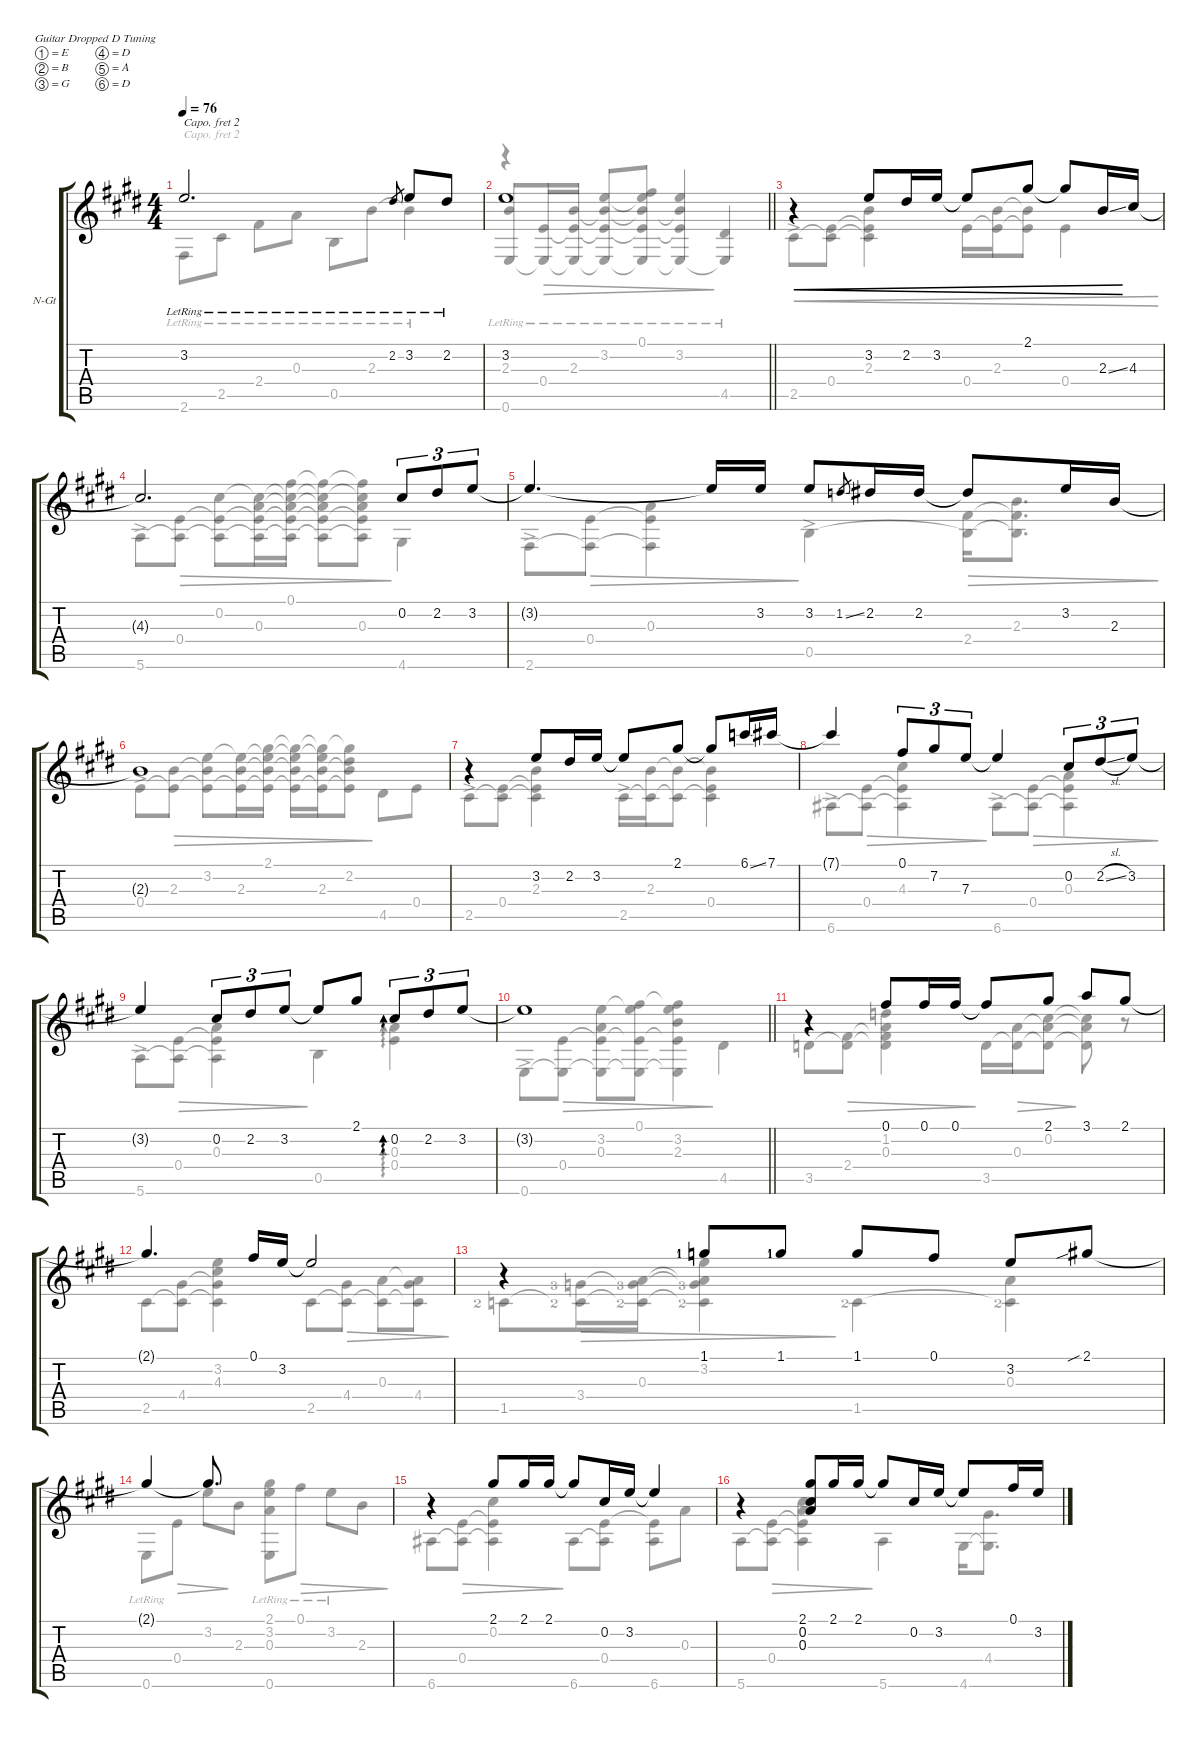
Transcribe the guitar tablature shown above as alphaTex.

\defaultSystemsLayout 4
\hideDynamics
\bracketExtendMode groupsimilarinstruments
\firstSystemTrackNameOrientation horizontal
\otherSystemsTrackNameOrientation horizontal
\track ("Nylon Guitar" "N-Gt") {instrument acousticguitarnylon}
\staff {score tabs}
\capo 2
\tuning (E4 B3 G3 D3 A2 D2)
\voice
\ts (4 4)
\tempo 76
\clef g2
\ks e
3.2{lr acc forcenatural}.2{d dy mp beam Up} 2.2{lr acc #}.8{gr beam Up} 3.2{lr acc forcenatural}.8{beam Up} 2.2{lr acc #}.8{beam Up} |
\barLineRight lightlight
3.2{acc forcenatural}.1{beam Up} |
r.4{cre beam Up} 3.2{acc forcenatural}.8{cre beam Up} 2.2{acc #}.16{cre beam Up} 3.2{acc forcenatural}.16{cre beam Up} 3.2{t acc forcenatural}.8{cre beam Up} 2.1{acc #}.8{cre beam Up} 2.1{t acc #}.8{cre beam Up} 2.3{ss acc forcenatural}.16{cre beam Up} 4.3{acc forcenatural}.16{beam Up} |
4.3{t acc forcenatural}.2{d beam Up} 0.2{acc forcenatural}.8{tu (3 2) beam Up} 2.2{acc #}.8{tu (3 2) beam Up} 3.2{acc forcenatural}.8{tu (3 2) beam Up} |
3.2{t acc forcenatural}.4{d beam Up} 3.2{t acc forcenatural}.16{beam Up} 3.2{acc forcenatural}.16{beam Up} 3.2{acc forcenatural}.8{beam Up} 1.2{ss acc forcenatural}.8{gr dy p beam Up} 2.2{acc #}.16{dy mp beam Up} 2.2{acc #}.16{beam Up} 2.2{t acc #}.8{beam Up} 3.2{acc forcenatural}.16{beam Up} 2.3{acc forcenatural}.16{beam Up} |
2.3{t acc forcenatural}.1{beam Up} |
r.4{beam Up} 3.2{acc forcenatural}.8{beam Up} 2.2{acc #}.16{beam Up} 3.2{acc forcenatural}.16{beam Up} 3.2{t acc forcenatural}.8{beam Up} 2.1{acc #}.8{beam Up} 2.1{t acc #}.8{beam Up} 6.1{ss acc b}.16{beam Up} 7.1{acc forcenatural}.16{beam Up} |
7.1{t acc forcenatural}.4{beam Up} 0.1{acc forcenatural}.8{tu (3 2) beam Up} 7.2{acc #}.8{tu (3 2) beam Up} 7.3{acc forcenatural}.8{tu (3 2) beam Up} 7.3{t acc forcenatural}.4{beam Up} 0.2{acc forcenatural}.8{tu (3 2) beam Up} 2.2{sl acc #}.8{tu (3 2) beam Up} 3.2{acc forcenatural}.8{tu (3 2) beam Up} |
3.2{t acc forcenatural}.4{beam Up} 0.2{acc forcenatural}.8{tu (3 2) beam Up} 2.2{acc #}.8{tu (3 2) beam Up} 3.2{acc forcenatural}.8{tu (3 2) beam Up} 3.2{t acc forcenatural}.8{beam Up} 2.1{acc #}.8{beam Up} 0.2{acc forcenatural}.8{tu (3 2) ad 0 beam Up} 2.2{acc #}.8{tu (3 2) beam Up} 3.2{acc forcenatural}.8{tu (3 2) beam Up} |
\barLineRight lightlight
3.2{t acc forcenatural}.1{beam Up} |
r.4{beam Up} 0.1{acc forcenatural}.8{beam Up} 0.1{acc forcenatural}.16{beam Up} 0.1{acc forcenatural}.16{beam Up} 0.1{t acc forcenatural}.8{beam Up} 2.1{acc #}.8{beam Up} 3.1{acc forcenatural}.8{beam Up} 2.1{acc #}.8{beam Up} |
2.1{t acc #}.4{d beam Up} 0.1{acc forcenatural}.16{beam Up} 3.2{acc forcenatural}.16{beam Up} 3.2{t acc forcenatural}.2{beam Up} |
r.4{beam Up} 1.1{lf 2 acc forcenatural}.8{beam Up} 1.1{lf 2 acc forcenatural}.8{beam Up} 1.1{acc forcenatural}.8{beam Up} 0.1{acc forcenatural}.8{beam Up} 3.2{acc forcenatural}.8{beam Up} 2.1{sib acc #}.8{beam Up} |
2.1{t acc #}.4{beam Up} 2.1{t acc #}.8{d beam Up} |
r.4{beam Up} 2.1{acc #}.8{beam Up} 2.1{acc #}.16{beam Up} 2.1{acc #}.16{beam Up} 2.1{t acc #}.8{beam Up} 0.2{acc forcenatural}.16{beam Up} 3.2{acc forcenatural}.16{beam Up} 3.2{t acc forcenatural}.4{beam Up} |
r.4{beam Up} (2.1{acc #} 0.2{acc forcenatural} 0.3{acc forcenatural}).8{beam Up} 2.1{acc #}.16{beam Up} 2.1{acc #}.16{beam Up} 2.1{t acc #}.8{beam Up} 0.2{acc forcenatural}.16{beam Up} 3.2{acc forcenatural}.16{beam Up} 3.2{t acc forcenatural}.8{beam Up} 0.1{acc forcenatural}.16{beam Up} 3.2{acc forcenatural}.16{beam Up}
\voice
\clef g2
\ottava regular
\simile none
\ks e
2.6{lr acc forcenatural}.8{dy mp beam Down} 2.5{lr acc forcenatural}.8{beam Down} 2.4{lr acc forcenatural}.8{beam Down} 0.3{lr acc forcenatural}.8{beam Down} 0.5{lr acc forcenatural}.8{beam Down} 2.3{lr acc forcenatural}.8{beam Down} 2.3{lr t acc forcenatural}.4{beam Down} |
\barLineRight lightlight
r.4{beam Down} |
2.5{ac acc forcenatural}.8{cre beam Down} (0.4{acc forcenatural} 2.5{t acc forcenatural}).8{cre beam Down} (2.3{acc forcenatural} 2.5{t acc forcenatural} 0.4{t acc forcenatural}).4{cre beam Down} 0.4{acc forcenatural}.16{cre beam Down} (2.3{acc forcenatural} 0.4{t acc forcenatural}).16{cre beam Down} (2.3{t acc forcenatural} 0.4{t acc forcenatural}).8{cre beam Down} 0.4{acc forcenatural}.4{cre beam Down} |
5.6{ac acc forcenatural}.8{beam Down} (0.4{acc forcenatural} 5.6{t acc forcenatural}).8{dec beam Down} (0.2{acc forcenatural} 5.6{t acc forcenatural} 0.4{t acc forcenatural}).8{dec beam Down} (0.3{acc forcenatural} 5.6{t acc forcenatural} 0.4{t acc forcenatural} 0.2{t acc forcenatural}).16{dec beam Down} (0.1{acc forcenatural} 5.6{t acc forcenatural} 0.4{t acc forcenatural} 0.3{t acc forcenatural} 0.2{t acc forcenatural}).16{dec beam Down} (0.1{t acc forcenatural} 5.6{t acc forcenatural} 0.4{t acc forcenatural} 0.3{t acc forcenatural} 0.2{t acc forcenatural}).8{dec beam Down} (0.3{acc forcenatural} 5.6{t acc forcenatural} 0.4{t acc forcenatural} 0.2{t acc forcenatural} 0.1{t acc forcenatural}).8{dec beam Down} 4.6{acc #}.4{beam Down} |
2.6{ac acc forcenatural}.8{beam Down} (0.4{acc forcenatural} 2.6{t acc forcenatural}).8{dec beam Down} (0.3{acc forcenatural} 2.6{t acc forcenatural} 0.4{t acc forcenatural}).4{dec beam Down} 0.5{ac acc forcenatural}.4{beam Down} (2.4{acc forcenatural} 0.5{t acc forcenatural}).16{dec beam Down} (2.3{acc forcenatural} 0.5{t acc forcenatural} 2.4{t acc forcenatural}).8{d dec beam Down} |
0.4{ac acc forcenatural}.8{beam Down} (2.3{acc forcenatural} 0.4{t acc forcenatural}).8{dec beam Down} (3.2{acc forcenatural} 0.4{t acc forcenatural} 2.3{t acc forcenatural}).8{dec beam Down} (2.3{acc forcenatural} 0.4{t acc forcenatural} 3.2{t acc forcenatural}).16{dec beam Down} (2.1{acc #} 0.4{t acc forcenatural} 2.3{t acc forcenatural} 3.2{t acc forcenatural}).16{dec beam Down} (2.1{t acc #} 0.4{t acc forcenatural} 2.3{t acc forcenatural} 3.2{t acc forcenatural}).16{dec beam Down} (2.3{acc forcenatural} 0.4{t acc forcenatural} 2.1{t acc #} 3.2{t acc forcenatural}).16{dec beam Down} (2.2{acc #} 0.4{t acc forcenatural} 2.3{t acc forcenatural} 2.1{t acc #}).8{dec beam Down} 4.5{acc #}.8{beam Down} 0.4{acc forcenatural}.8{beam Down} |
2.5{ac acc forcenatural}.8{beam Down} (0.4{acc forcenatural} 2.5{t acc forcenatural}).8{beam Down} (2.3{acc forcenatural} 2.5{t acc forcenatural} 0.4{t acc forcenatural}).4{beam Down} 2.5{ac acc forcenatural}.16{beam Down} (2.3{acc forcenatural} 2.5{t acc forcenatural}).16{beam Down} (2.3{t acc forcenatural} 2.5{t acc forcenatural}).8{beam Down} (0.4{acc forcenatural} 2.5{t acc forcenatural} 2.3{t acc forcenatural}).4{beam Down} |
6.6{ac acc #}.8{beam Down} (0.4{acc forcenatural} 6.6{t acc #}).8{dec beam Down} (4.3{acc forcenatural} 6.6{t acc #} 0.4{t acc forcenatural}).4{dec beam Down} 6.6{ac acc #}.8{beam Down} (0.4{acc forcenatural} 6.6{t acc #}).8{dec beam Down} (0.3{acc forcenatural} 6.6{t acc #} 0.4{t acc forcenatural}).4{dec beam Down} |
5.6{ac acc forcenatural}.8{beam Down} (0.4{acc forcenatural} 5.6{t acc forcenatural}).8{dec beam Down} (0.3{acc forcenatural} 5.6{t acc forcenatural} 0.4{t acc forcenatural}).4{dec beam Down} 0.5{acc forcenatural}.4{beam Down} (0.4{acc forcenatural} 0.3{acc forcenatural}).4{ad 0 beam Down} |
\barLineRight lightlight
0.6{ac acc forcenatural}.8{beam Down} (0.4{acc forcenatural} 0.6{t acc forcenatural}).8{dec beam Down} (0.3{acc forcenatural} 3.2{acc forcenatural} 0.6{t acc forcenatural} 0.4{t acc forcenatural}).8{dec beam Down} (0.1{acc forcenatural} 0.6{t acc forcenatural} 0.4{t acc forcenatural} 3.2{t acc forcenatural}).8{dec beam Down} (3.2{acc forcenatural} 2.3{acc forcenatural} 0.6{t acc forcenatural} 0.4{t acc forcenatural} 0.1{t acc forcenatural}).4{dec beam Down} 4.5{acc #}.4{beam Down} |
3.5{acc forcenatural}.8{beam Down} (2.4{acc forcenatural} 3.5{t acc forcenatural}).8{dec beam Down} (0.3{acc forcenatural} 1.2{acc forcenatural} 2.4{t acc forcenatural} 3.5{t acc forcenatural}).4{dec beam Down} 3.5{acc forcenatural}.16{beam Down} (0.3{acc forcenatural} 3.5{t acc forcenatural}).16{dec beam Down} (0.2{acc forcenatural} 3.5{t acc forcenatural} 0.3{t acc forcenatural}).8{dec beam Down} (0.2{t acc forcenatural} 3.5{t acc forcenatural} 0.3{t acc forcenatural}).8{beam Down} r.8{beam Down} |
2.5{acc forcenatural}.8{beam Down} (4.4{acc #} 2.5{t acc forcenatural}).8{beam Down} (4.3{acc forcenatural} 3.2{acc forcenatural} 4.4{t acc #} 2.5{t acc forcenatural}).4{beam Down} 2.5{acc forcenatural}.8{beam Down} (4.4{acc #} 2.5{t acc forcenatural}).8{dec beam Down} (0.3{acc forcenatural} 2.5{t acc forcenatural}).8{dec beam Down} (4.4{acc #} 2.5{t acc forcenatural} 0.3{t acc forcenatural}).8{dec beam Down} |
1.5{lf 3 acc b}.8{beam Down} (3.4{lf 4 acc forcenatural} 1.5{t lf 3 acc b}).16{dec beam Down} (0.3{acc forcenatural} 1.5{t lf 3 acc b} 3.4{t lf 4 acc forcenatural}).16{dec beam Down} (3.2{acc forcenatural} 1.5{t lf 3 acc b} 3.4{t lf 4 acc forcenatural} 0.3{t acc forcenatural}).4{dec beam Down} 1.5{lf 3 acc b}.4{beam Down} (0.3{acc forcenatural} 1.5{t lf 3 acc b}).4{beam Down} |
0.6{lr acc forcenatural}.8{beam Down} 0.4{acc forcenatural}.8{dec beam Down} 3.2{acc forcenatural}.8{dec beam Down} 2.3{acc forcenatural}.8{beam Down} (2.1{lr acc #} 3.2{lr acc forcenatural} 0.3{lr acc forcenatural} 0.6{lr acc forcenatural}).8{beam Down} 0.1{lr acc forcenatural}.8{dec beam Down} 3.2{lr acc forcenatural}.8{dec beam Down} 2.3{acc forcenatural}.8{dec beam Down} |
6.6{acc #}.8{beam Down} (0.4{acc forcenatural} 6.6{t acc #}).8{dec beam Down} (0.2{acc forcenatural} 6.6{t acc #} 0.4{t acc forcenatural}).4{dec beam Down} 6.6{acc #}.8{beam Down} (0.4{acc forcenatural} 6.6{t acc #}).8{beam Down} (6.6{acc #} 0.4{t acc forcenatural}).8{beam Down} 0.3{acc forcenatural}.8{beam Down} |
5.6{acc forcenatural}.8{beam Down} (0.4{acc forcenatural} 5.6{t acc forcenatural}).8{dec beam Down} (0.3{acc forcenatural} 0.2{acc forcenatural} 5.6{t acc forcenatural} 0.4{t acc forcenatural}).4{dec beam Down} 5.6{acc forcenatural}.4{beam Down} 4.6{acc #}.16{beam Down} (4.4{acc #} 4.6{t acc #}).8{d beam Down}
\voice
\clef g2
\ottava regular
\simile none
\ks e
|
\barLineRight lightlight
(2.3{acc forcenatural} 0.6{lr acc forcenatural}).8{beam Up} (0.4{acc forcenatural} 0.6{lr t acc forcenatural}).16{dec beam Up} (2.3{acc forcenatural} 0.6{lr t acc forcenatural} 0.4{t acc forcenatural}).16{dec beam Up} (3.2{acc forcenatural} 0.6{lr t acc forcenatural} 0.4{t acc forcenatural} 2.3{t acc forcenatural}).8{dec beam Up} (0.1{acc forcenatural} 0.6{lr t acc forcenatural} 0.4{t acc forcenatural} 2.3{t acc forcenatural} 3.2{t acc forcenatural}).8{dec beam Up} (0.6{lr t acc forcenatural} 3.2{acc forcenatural} 0.4{t acc forcenatural} 2.3{t acc forcenatural}).4{dec beam Up} (0.6{lr t acc forcenatural} 4.5{acc #}).4{beam Up} |
|
|
|
|
|
|
|
\barLineRight lightlight
|
|
|
|
|
|
